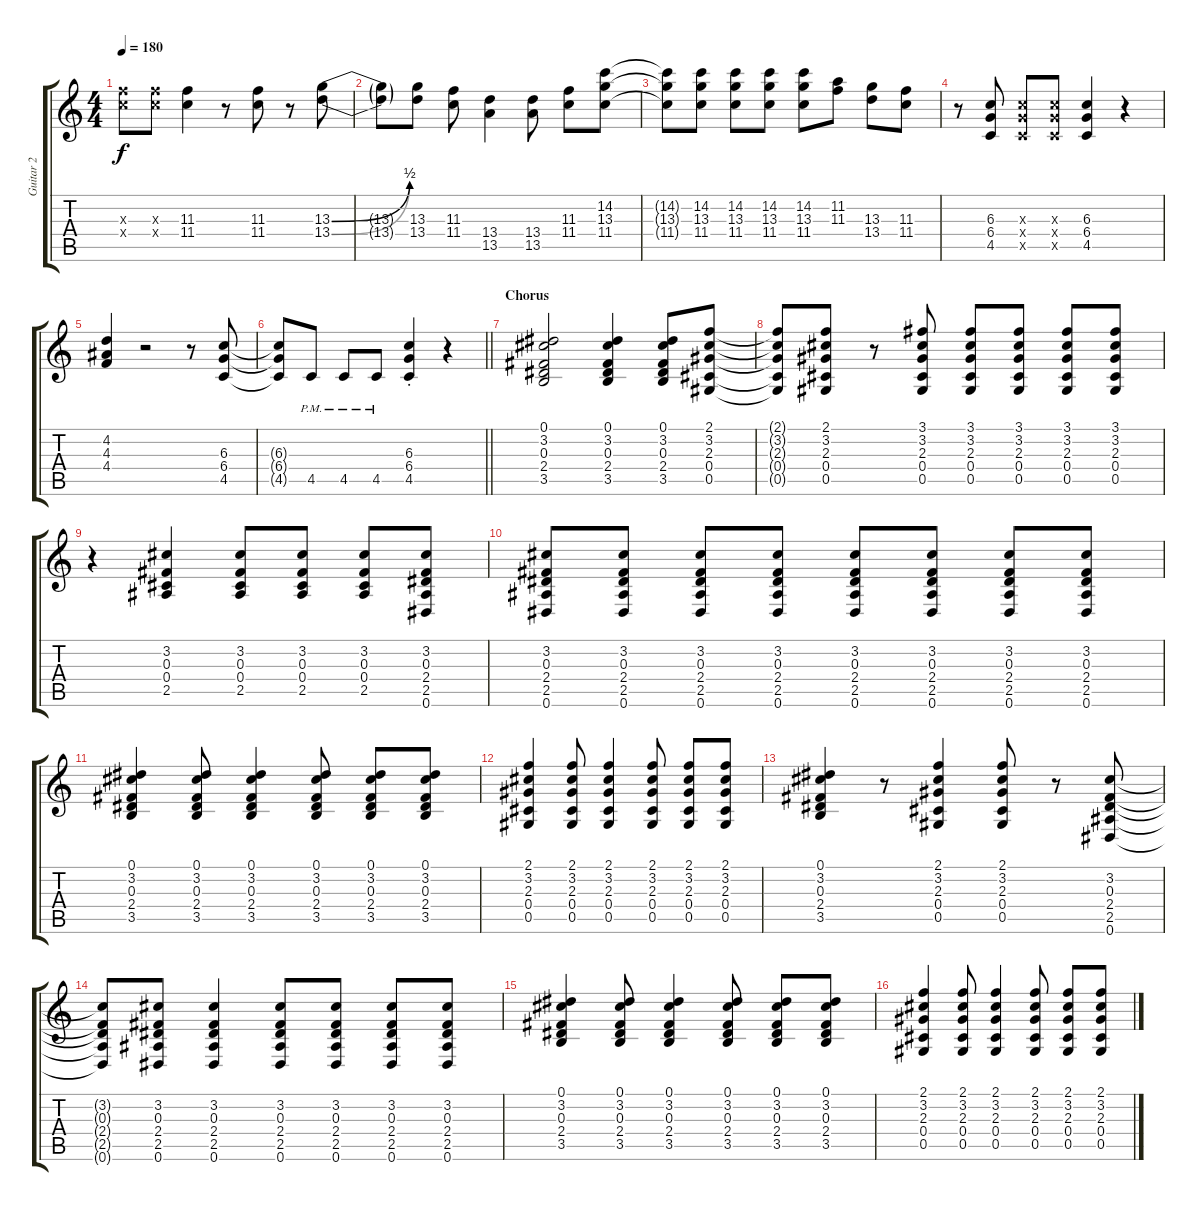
\track ("Guitar 2" "Guitar 2") {instrument overdrivenguitar}
\staff {score tabs}
\tuning (Eb4 Bb3 Gb3 Db3 Ab2 Eb2) {hide}
\ts (4 4)
\tempo 180
\clef g2
\ks c
(11.3{x} 11.4{x}).8{dy f} (11.3{x} 11.4{x}).8 (11.3 11.4).4 r.8 (11.3 11.4).8 r.8 (13.3{be (bend 0 0 60 2)} 13.4{be (bend 0 0 60 2)}).8 |
(13.3{t} 13.4{t}).8 (13.3 13.4).8 (11.3 11.4).8 (13.4 13.5).4 (13.4 13.5).8 (11.3 11.4).8 (14.2 13.3 11.4).8 |
(14.2{t} 13.3{t} 11.4{t}).8 (14.2 13.3 11.4).8 (14.2 13.3 11.4).8 (14.2 13.3 11.4).8 (14.2 13.3 11.4).8 (11.2 11.3).8 (13.3 13.4).8 (11.3 11.4).8 |
r.8 (6.3 6.4 4.5).8 (6.3{x} 6.4{x} 4.5{x}).8 (6.3{x} 6.4{x} 4.5{x}).8 (6.3 6.4 4.5).4 r.4 |
(4.2 4.3 4.4).4 r.2 r.8 (6.3 6.4 4.5).8 |
\barLineRight lightlight
(6.3{t} 6.4{t} 4.5{t}).8 4.5{pm}.8 4.5{pm}.8 4.5{pm}.8 (6.3{st} 6.4{st} 4.5{st}).4 r.4 |
\section ("" "Chorus")
(0.1 3.2 0.3 2.4 3.5).2 (0.1 3.2 0.3 2.4 3.5).4 (0.1 3.2 0.3 2.4 3.5).8 (2.1 3.2 2.3 0.4 0.5).8 |
(2.1{t} 3.2{t} 2.3{t} 0.4{t} 0.5{t}).8 (2.1 3.2 2.3 0.4 0.5).8 r.8 (3.1 3.2 2.3 0.4 0.5).8 (3.1 3.2 2.3 0.4 0.5).8 (3.1 3.2 2.3 0.4 0.5).8 (3.1 3.2 2.3 0.4 0.5).8 (3.1 3.2 2.3 0.4 0.5).8 |
r.4 (3.2 0.3 0.4 2.5).4 (3.2 0.3 0.4 2.5).8 (3.2 0.3 0.4 2.5).8 (3.2 0.3 0.4 2.5).8 (3.2 0.3 2.4 2.5 0.6).8 |
(3.2 0.3 2.4 2.5 0.6).8 (3.2 0.3 2.4 2.5 0.6).8 (3.2 0.3 2.4 2.5 0.6).8 (3.2 0.3 2.4 2.5 0.6).8 (3.2 0.3 2.4 2.5 0.6).8 (3.2 0.3 2.4 2.5 0.6).8 (3.2 0.3 2.4 2.5 0.6).8 (3.2 0.3 2.4 2.5 0.6).8 |
(0.1 3.2 0.3 2.4 3.5).4 (0.1 3.2 0.3 2.4 3.5).8 (0.1 3.2 0.3 2.4 3.5).4 (0.1 3.2 0.3 2.4 3.5).8 (0.1 3.2 0.3 2.4 3.5).8 (0.1 3.2 0.3 2.4 3.5).8 |
(2.1 3.2 2.3 0.4 0.5).4 (2.1 3.2 2.3 0.4 0.5).8 (2.1 3.2 2.3 0.4 0.5).4 (2.1 3.2 2.3 0.4 0.5).8 (2.1 3.2 2.3 0.4 0.5).8 (2.1 3.2 2.3 0.4 0.5).8 |
(0.1 3.2 0.3 2.4 3.5).4 r.8 (2.1 3.2 2.3 0.4 0.5).4 (2.1 3.2 2.3 0.4 0.5).8 r.8 (3.2 0.3 2.4 2.5 0.6).8 |
(3.2{t} 0.3{t} 2.4{t} 2.5{t} 0.6{t}).8 (3.2 0.3 2.4 2.5 0.6).8 (3.2 0.3 2.4 2.5 0.6).4 (3.2 0.3 2.4 2.5 0.6).8 (3.2 0.3 2.4 2.5 0.6).8 (3.2 0.3 2.4 2.5 0.6).8 (3.2 0.3 2.4 2.5 0.6).8 |
(0.1 3.2 0.3 2.4 3.5).4 (0.1 3.2 0.3 2.4 3.5).8 (0.1 3.2 0.3 2.4 3.5).4 (0.1 3.2 0.3 2.4 3.5).8 (0.1 3.2 0.3 2.4 3.5).8 (0.1 3.2 0.3 2.4 3.5).8 |
(2.1 3.2 2.3 0.4 0.5).4 (2.1 3.2 2.3 0.4 0.5).8 (2.1 3.2 2.3 0.4 0.5).4 (2.1 3.2 2.3 0.4 0.5).8 (2.1 3.2 2.3 0.4 0.5).8 (2.1 3.2 2.3 0.4 0.5).8
